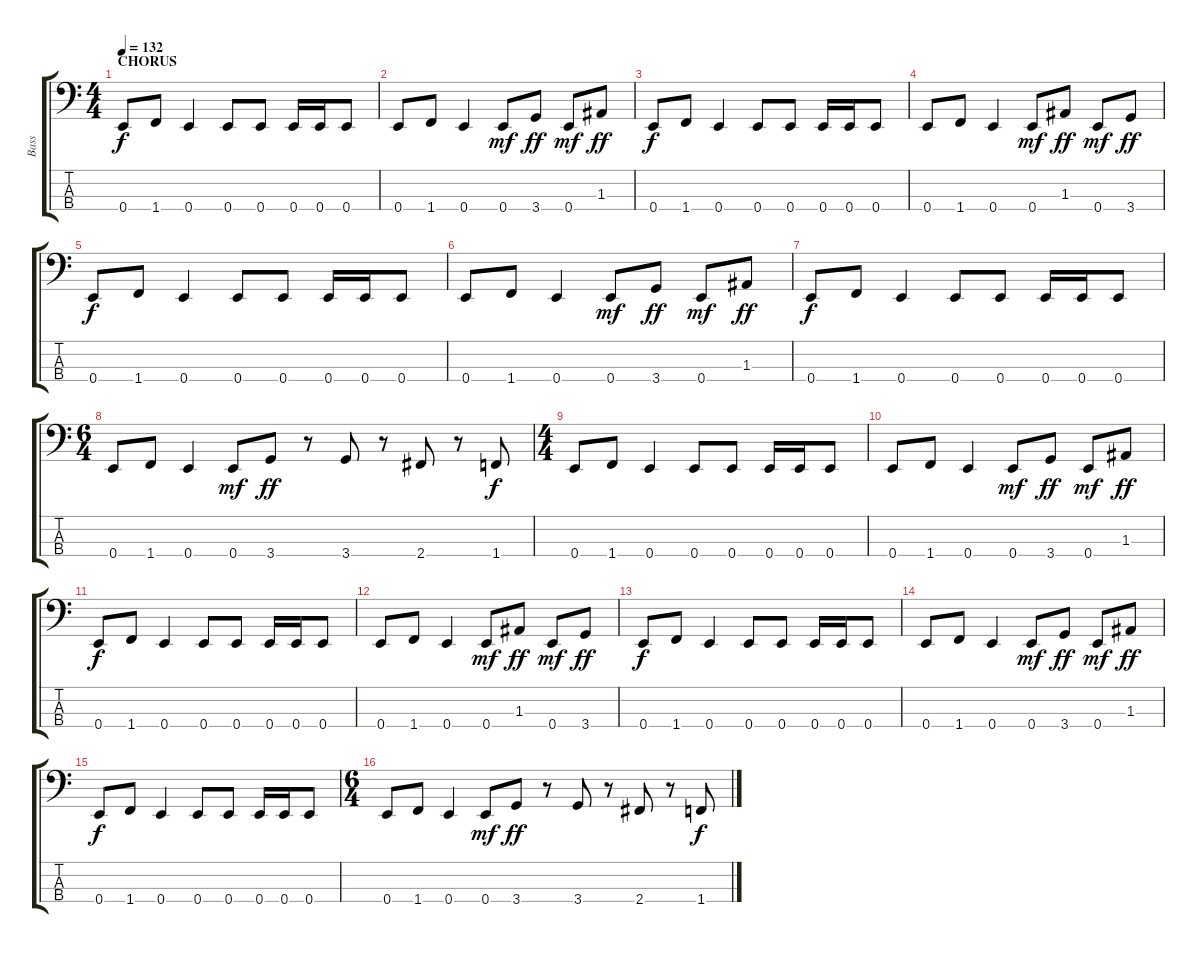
\track ("Bass" "Bass") {instrument electricbassfinger}
\staff {score tabs}
\tuning (G2 D2 A1 E1) {hide}
\ts (4 4)
\section ("" "CHORUS")
\tempo 132
\clef f4
\ks c
0.4.8{dy f} 1.4.8 0.4.4 0.4.8 0.4.8 0.4.16 0.4.16 0.4.8 |
0.4.8 1.4.8 0.4.4 0.4.8{dy mf} 3.4.8{dy ff} 0.4.8{dy mf} 1.3.8{dy ff} |
0.4.8{dy f} 1.4.8 0.4.4 0.4.8 0.4.8 0.4.16 0.4.16 0.4.8 |
0.4.8 1.4.8 0.4.4 0.4.8{dy mf} 1.3.8{dy ff} 0.4.8{dy mf} 3.4.8{dy ff} |
0.4.8{dy f} 1.4.8 0.4.4 0.4.8 0.4.8 0.4.16 0.4.16 0.4.8 |
0.4.8 1.4.8 0.4.4 0.4.8{dy mf} 3.4.8{dy ff} 0.4.8{dy mf} 1.3.8{dy ff} |
0.4.8{dy f} 1.4.8 0.4.4 0.4.8 0.4.8 0.4.16 0.4.16 0.4.8 |
\ts (6 4)
0.4.8 1.4.8 0.4.4 0.4.8{dy mf} 3.4.8{dy ff} r.8 3.4.8 r.8 2.4.8 r.8 1.4.8{dy f} |
\ts (4 4)
0.4.8 1.4.8 0.4.4 0.4.8 0.4.8 0.4.16 0.4.16 0.4.8 |
0.4.8 1.4.8 0.4.4 0.4.8{dy mf} 3.4.8{dy ff} 0.4.8{dy mf} 1.3.8{dy ff} |
0.4.8{dy f} 1.4.8 0.4.4 0.4.8 0.4.8 0.4.16 0.4.16 0.4.8 |
0.4.8 1.4.8 0.4.4 0.4.8{dy mf} 1.3.8{dy ff} 0.4.8{dy mf} 3.4.8{dy ff} |
0.4.8{dy f} 1.4.8 0.4.4 0.4.8 0.4.8 0.4.16 0.4.16 0.4.8 |
0.4.8 1.4.8 0.4.4 0.4.8{dy mf} 3.4.8{dy ff} 0.4.8{dy mf} 1.3.8{dy ff} |
0.4.8{dy f} 1.4.8 0.4.4 0.4.8 0.4.8 0.4.16 0.4.16 0.4.8 |
\ts (6 4)
0.4.8 1.4.8 0.4.4 0.4.8{dy mf} 3.4.8{dy ff} r.8 3.4.8 r.8 2.4.8 r.8 1.4.8{dy f}
